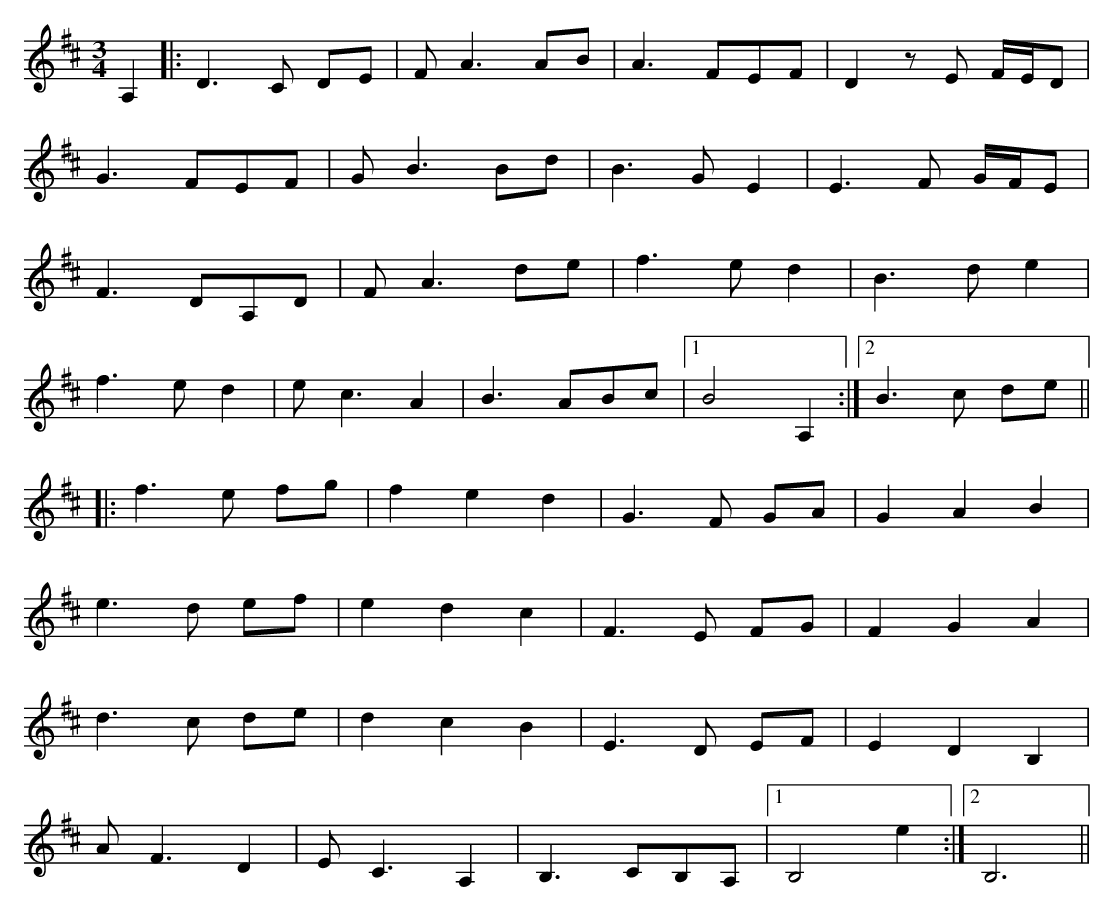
X:1
M:3/4
K:D
A,2|:D3 C DE|FA3AB|A3 FEF|D2z E F/E/D|
G3 FEF|GB3Bd|B3 GE2|E3 F G/F/E|
F3 DA,D|FA3 de|f3 e d2|B3 d e2|
f3 e d2|ec3 A2|B3 ABc|1 B4 A,2:|2 B3 c de||
|:f3 e fg|f2e2d2|G3 F GA|G2A2B2|
e3 d ef|e2d2c2|F3 E FG|F2G2A2|
d3 c de|d2c2B2|E3 D EF|E2D2B,2|
AF3D2|EC3A,2|B,3 CB,A,|1 B,4e2:|2 B,6||
